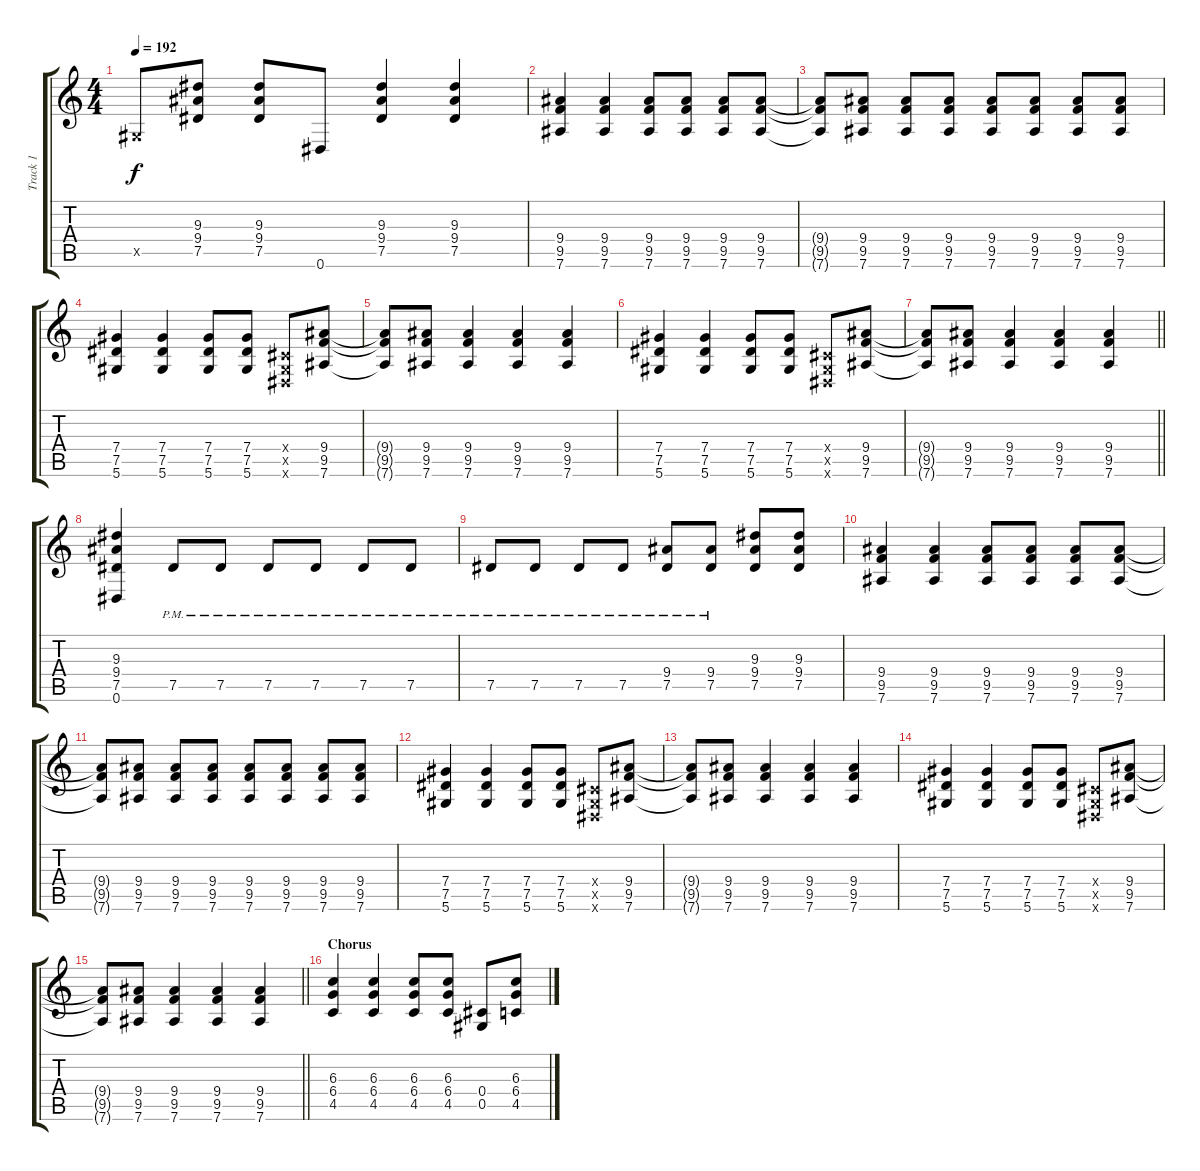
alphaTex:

\track ("Track 1" "Track 1") {instrument distortionguitar}
\staff {score tabs}
\tuning (Eb4 Bb3 Gb3 Db3 Ab2 Eb2) {hide}
\ts (4 4)
\tempo 192
\clef g2
\ks c
0.5{x}.8{dy f} (9.3 9.4 7.5).8 (9.3 9.4 7.5).8 0.6.8 (9.3 9.4 7.5).4 (9.3 9.4 7.5).4 |
(9.4 9.5 7.6).4 (9.4 9.5 7.6).4 (9.4 9.5 7.6).8 (9.4 9.5 7.6).8 (9.4 9.5 7.6).8 (9.4 9.5 7.6).8 |
(9.4{t} 9.5{t} 7.6{t}).8 (9.4 9.5 7.6).8 (9.4 9.5 7.6).8 (9.4 9.5 7.6).8 (9.4 9.5 7.6).8 (9.4 9.5 7.6).8 (9.4 9.5 7.6).8 (9.4 9.5 7.6).8 |
(7.4 7.5 5.6).4 (7.4 7.5 5.6).4 (7.4 7.5 5.6).8 (7.4 7.5 5.6).8 (0.4{x} 0.5{x} 0.6{x}).8 (9.4 9.5 7.6).8 |
(9.4{t} 9.5{t} 7.6{t}).8 (9.4 9.5 7.6).8 (9.4 9.5 7.6).4 (9.4 9.5 7.6).4 (9.4 9.5 7.6).4 |
(7.4 7.5 5.6).4 (7.4 7.5 5.6).4 (7.4 7.5 5.6).8 (7.4 7.5 5.6).8 (0.4{x} 0.5{x} 0.6{x}).8 (9.4 9.5 7.6).8 |
\barLineRight lightlight
(9.4{t} 9.5{t} 7.6{t}).8 (9.4 9.5 7.6).8 (9.4 9.5 7.6).4 (9.4 9.5 7.6).4 (9.4 9.5 7.6).4 |
(9.3 9.4 7.5 0.6).4 7.5{pm}.8 7.5{pm}.8 7.5{pm}.8 7.5{pm}.8 7.5{pm}.8 7.5{pm}.8 |
7.5{pm}.8 7.5{pm}.8 7.5{pm}.8 7.5{pm}.8 (9.4{pm} 7.5{pm}).8 (9.4{pm} 7.5{pm}).8 (9.3 9.4 7.5).8 (9.3 9.4 7.5).8 |
(9.4 9.5 7.6).4 (9.4 9.5 7.6).4 (9.4 9.5 7.6).8 (9.4 9.5 7.6).8 (9.4 9.5 7.6).8 (9.4 9.5 7.6).8 |
(9.4{t} 9.5{t} 7.6{t}).8 (9.4 9.5 7.6).8 (9.4 9.5 7.6).8 (9.4 9.5 7.6).8 (9.4 9.5 7.6).8 (9.4 9.5 7.6).8 (9.4 9.5 7.6).8 (9.4 9.5 7.6).8 |
(7.4 7.5 5.6).4 (7.4 7.5 5.6).4 (7.4 7.5 5.6).8 (7.4 7.5 5.6).8 (0.4{x} 0.5{x} 0.6{x}).8 (9.4 9.5 7.6).8 |
(9.4{t} 9.5{t} 7.6{t}).8 (9.4 9.5 7.6).8 (9.4 9.5 7.6).4 (9.4 9.5 7.6).4 (9.4 9.5 7.6).4 |
(7.4 7.5 5.6).4 (7.4 7.5 5.6).4 (7.4 7.5 5.6).8 (7.4 7.5 5.6).8 (0.4{x} 0.5{x} 0.6{x}).8 (9.4 9.5 7.6).8 |
\barLineRight lightlight
(9.4{t} 9.5{t} 7.6{t}).8 (9.4 9.5 7.6).8 (9.4 9.5 7.6).4 (9.4 9.5 7.6).4 (9.4 9.5 7.6).4 |
\section ("" "Chorus")
(6.3 6.4 4.5).4 (6.3 6.4 4.5).4 (6.3 6.4 4.5).8 (6.3 6.4 4.5).8 (0.4 0.5).8 (6.3 6.4 4.5).8
